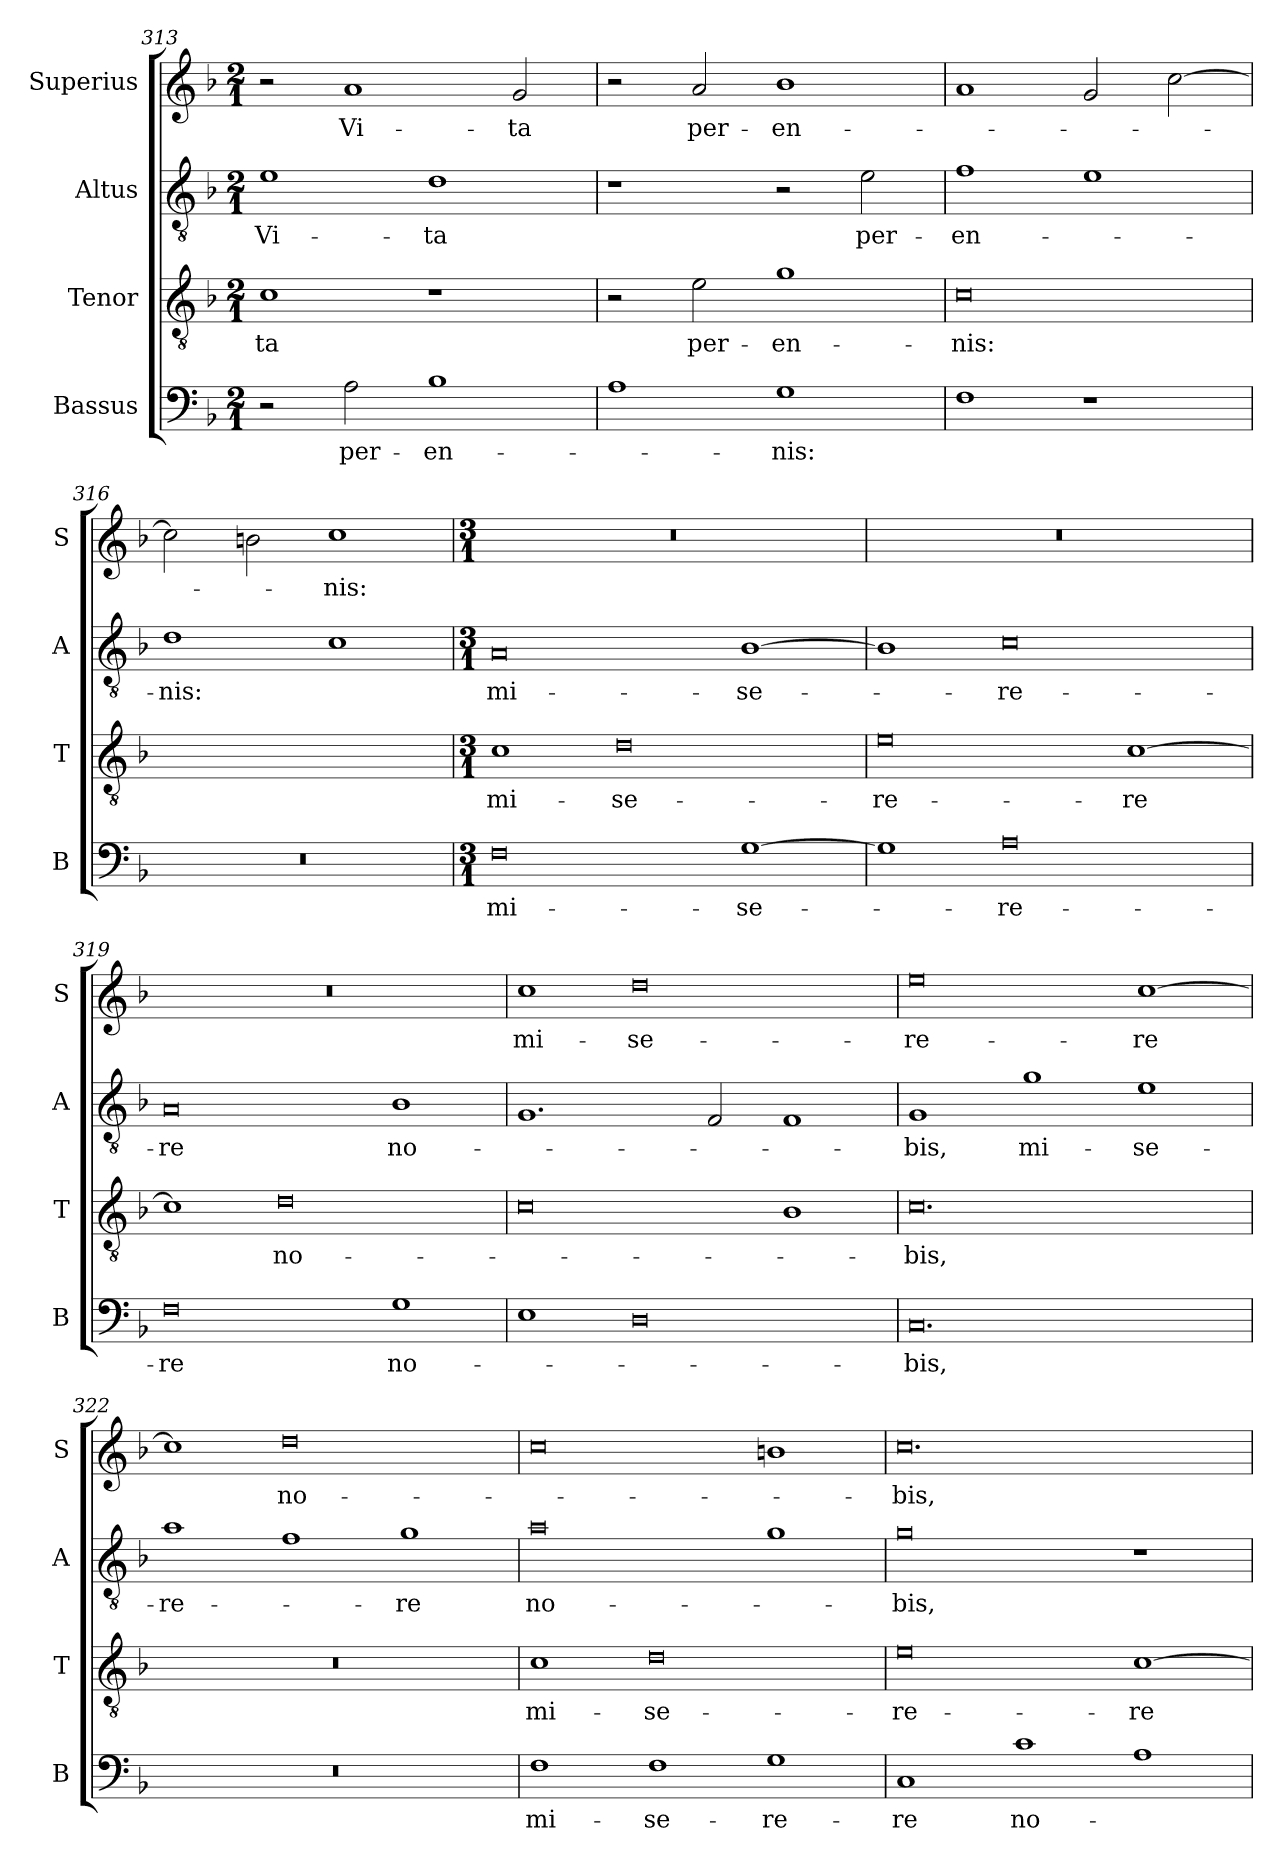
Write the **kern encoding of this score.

**kern	**text	**kern	**text	**kern	**text	**kern	**text
*part4	*part4	*part3	*part3	*part2	*part2	*part1	*part1
*staff4	*staff4	*staff3	*staff3	*staff2	*staff2	*staff1	*staff1
*I"Bassus	*	*I"Tenor	*	*I"Altus	*	*I"Superius	*
*I'B	*	*I'T	*	*I'A	*	*I'S	*
*clefF4	*	*clefGv2	*	*clefGv2	*	*clefG2	*
*k[b-]	*	*k[b-]	*	*k[b-]	*	*k[b-]	*
*F:	*	*F:	*	*F:	*	*F:	*
*M2/1	*	*M2/1	*	*M2/1	*	*M2/1	*
=313	=313	=313	=313	=313	=313	=313	=313
2r	.	1c	-ta	1e	Vi-	2r	.
2A	per-	.	.	.	.	1a	Vi-
1B-	-en-	1r	.	1d	-ta	.	.
.	.	.	.	.	.	2g	-ta
=314	=314	=314	=314	=314	=314	=314	=314
1A	.	2r	.	1r	.	2r	.
.	.	2e	per-	.	.	2a	per-
1G	-nis:	1g	-en-	2r	.	1b-	-en-
.	.	.	.	2e	per-	.	.
=315	=315	=315	=315	=315	=315	=315	=315
1F	.	0c	-nis:	1f	-en-	1a	.
1r	.	.	.	1e	.	2g	.
.	.	.	.	.	.	[2cc	.
=316	=316	=316	=316	=316	=316	=316	=316
0r	.	0ryy	.	1d	-nis:	2cc]	.
.	.	.	.	.	.	2bn	.
.	.	.	.	1c	.	1cc	-nis:
=317	=317	=317	=317	=317	=317	=317	=317
*M3/1	*	*M3/1	*	*M3/1	*	*M3/1	*
0F	mi-	1c	mi-	0A	mi-	0.r	.
.	.	0d	-se-	.	.	.	.
[1G	-se-	.	.	[1B-	-se-	.	.
=318	=318	=318	=318	=318	=318	=318	=318
1G]	.	0e	-re-	1B-]	.	0.r	.
0A	-re-	.	.	0c	-re-	.	.
.	.	[1c	-re	.	.	.	.
=319	=319	=319	=319	=319	=319	=319	=319
0F	-re	1c]	.	0A	-re	0.r	.
.	.	0d	no-	.	.	.	.
1G	no-	.	.	1B-	no-	.	.
=320	=320	=320	=320	=320	=320	=320	=320
1E	.	0c	.	1.G	.	1cc	mi-
0D	.	.	.	.	.	0dd	-se-
.	.	.	.	2F	.	.	.
.	.	1B-	.	1F	.	.	.
=321	=321	=321	=321	=321	=321	=321	=321
0.C	-bis,	0.c	-bis,	1G	-bis,	0ee	-re-
.	.	.	.	1g	mi-	.	.
.	.	.	.	1e	-se-	[1cc	-re
=322	=322	=322	=322	=322	=322	=322	=322
0.r	.	0.r	.	1a	-re-	1cc]	.
.	.	.	.	1f	.	0dd	no-
.	.	.	.	1g	-re	.	.
=323	=323	=323	=323	=323	=323	=323	=323
1F	mi-	1c	mi-	0a	no-	0cc	.
1F	-se-	0d	-se-	.	.	.	.
1G	-re-	.	.	1g	.	1bn	.
=324	=324	=324	=324	=324	=324	=324	=324
1C	-re	0e	-re-	0g	-bis,	0.cc	-bis,
1c	no-	.	.	.	.	.	.
1A	.	[1c	-re	1r	.	.	.
=	=	=	=	=	=	=	=
*-	*-	*-	*-	*-	*-	*-	*-
